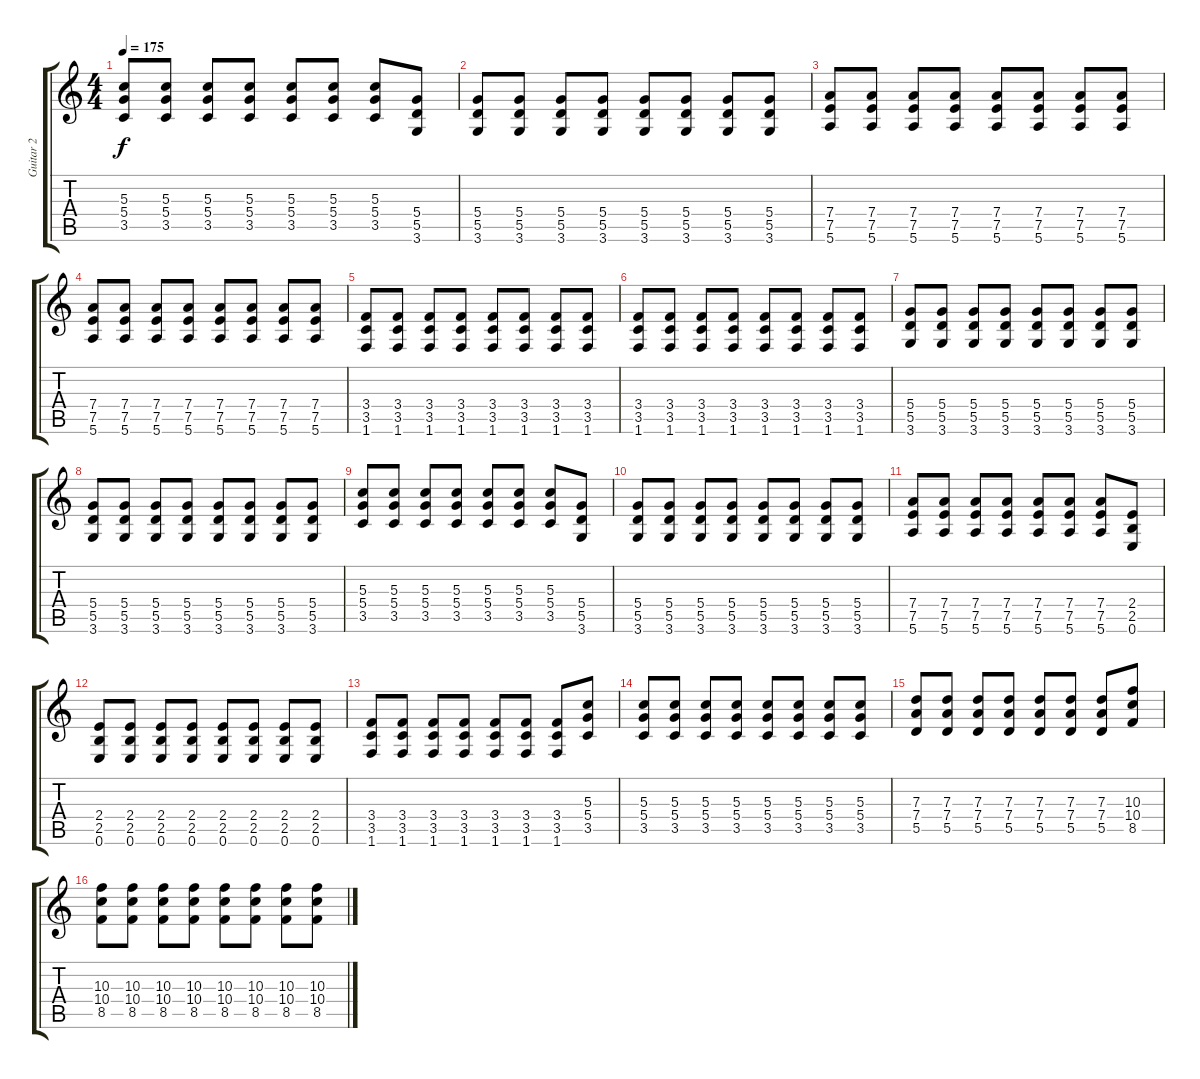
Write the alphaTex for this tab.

\track ("Guitar 2" "Guitar 2") {instrument overdrivenguitar}
\staff {score tabs}
\tuning (E4 B3 G3 D3 A2 E2) {hide}
\ts (4 4)
\tempo 175
\clef g2
\ks c
(5.3 5.4 3.5).8{dy f} (5.3 5.4 3.5).8 (5.3 5.4 3.5).8 (5.3 5.4 3.5).8 (5.3 5.4 3.5).8 (5.3 5.4 3.5).8 (5.3 5.4 3.5).8 (5.4 5.5 3.6).8 |
(5.4 5.5 3.6).8 (5.4 5.5 3.6).8 (5.4 5.5 3.6).8 (5.4 5.5 3.6).8 (5.4 5.5 3.6).8 (5.4 5.5 3.6).8 (5.4 5.5 3.6).8 (5.4 5.5 3.6).8 |
(7.4 7.5 5.6).8 (7.4 7.5 5.6).8 (7.4 7.5 5.6).8 (7.4 7.5 5.6).8 (7.4 7.5 5.6).8 (7.4 7.5 5.6).8 (7.4 7.5 5.6).8 (7.4 7.5 5.6).8 |
(7.4 7.5 5.6).8 (7.4 7.5 5.6).8 (7.4 7.5 5.6).8 (7.4 7.5 5.6).8 (7.4 7.5 5.6).8 (7.4 7.5 5.6).8 (7.4 7.5 5.6).8 (7.4 7.5 5.6).8 |
(3.4 3.5 1.6).8 (3.4 3.5 1.6).8 (3.4 3.5 1.6).8 (3.4 3.5 1.6).8 (3.4 3.5 1.6).8 (3.4 3.5 1.6).8 (3.4 3.5 1.6).8 (3.4 3.5 1.6).8 |
(3.4 3.5 1.6).8 (3.4 3.5 1.6).8 (3.4 3.5 1.6).8 (3.4 3.5 1.6).8 (3.4 3.5 1.6).8 (3.4 3.5 1.6).8 (3.4 3.5 1.6).8 (3.4 3.5 1.6).8 |
(5.4 5.5 3.6).8 (5.4 5.5 3.6).8 (5.4 5.5 3.6).8 (5.4 5.5 3.6).8 (5.4 5.5 3.6).8 (5.4 5.5 3.6).8 (5.4 5.5 3.6).8 (5.4 5.5 3.6).8 |
(5.4 5.5 3.6).8 (5.4 5.5 3.6).8 (5.4 5.5 3.6).8 (5.4 5.5 3.6).8 (5.4 5.5 3.6).8 (5.4 5.5 3.6).8 (5.4 5.5 3.6).8 (5.4 5.5 3.6).8 |
(5.3 5.4 3.5).8 (5.3 5.4 3.5).8 (5.3 5.4 3.5).8 (5.3 5.4 3.5).8 (5.3 5.4 3.5).8 (5.3 5.4 3.5).8 (5.3 5.4 3.5).8 (5.4 5.5 3.6).8 |
(5.4 5.5 3.6).8 (5.4 5.5 3.6).8 (5.4 5.5 3.6).8 (5.4 5.5 3.6).8 (5.4 5.5 3.6).8 (5.4 5.5 3.6).8 (5.4 5.5 3.6).8 (5.4 5.5 3.6).8 |
(7.4 7.5 5.6).8 (7.4 7.5 5.6).8 (7.4 7.5 5.6).8 (7.4 7.5 5.6).8 (7.4 7.5 5.6).8 (7.4 7.5 5.6).8 (7.4 7.5 5.6).8 (2.4 2.5 0.6).8 |
(2.4 2.5 0.6).8 (2.4 2.5 0.6).8 (2.4 2.5 0.6).8 (2.4 2.5 0.6).8 (2.4 2.5 0.6).8 (2.4 2.5 0.6).8 (2.4 2.5 0.6).8 (2.4 2.5 0.6).8 |
(3.4 3.5 1.6).8 (3.4 3.5 1.6).8 (3.4 3.5 1.6).8 (3.4 3.5 1.6).8 (3.4 3.5 1.6).8 (3.4 3.5 1.6).8 (3.4 3.5 1.6).8 (5.3 5.4 3.5).8 |
(5.3 5.4 3.5).8 (5.3 5.4 3.5).8 (5.3 5.4 3.5).8 (5.3 5.4 3.5).8 (5.3 5.4 3.5).8 (5.3 5.4 3.5).8 (5.3 5.4 3.5).8 (5.3 5.4 3.5).8 |
(7.3 7.4 5.5).8 (7.3 7.4 5.5).8 (7.3 7.4 5.5).8 (7.3 7.4 5.5).8 (7.3 7.4 5.5).8 (7.3 7.4 5.5).8 (7.3 7.4 5.5).8 (10.3 10.4 8.5).8 |
(10.3 10.4 8.5).8 (10.3 10.4 8.5).8 (10.3 10.4 8.5).8 (10.3 10.4 8.5).8 (10.3 10.4 8.5).8 (10.3 10.4 8.5).8 (10.3 10.4 8.5).8 (10.3 10.4 8.5).8
